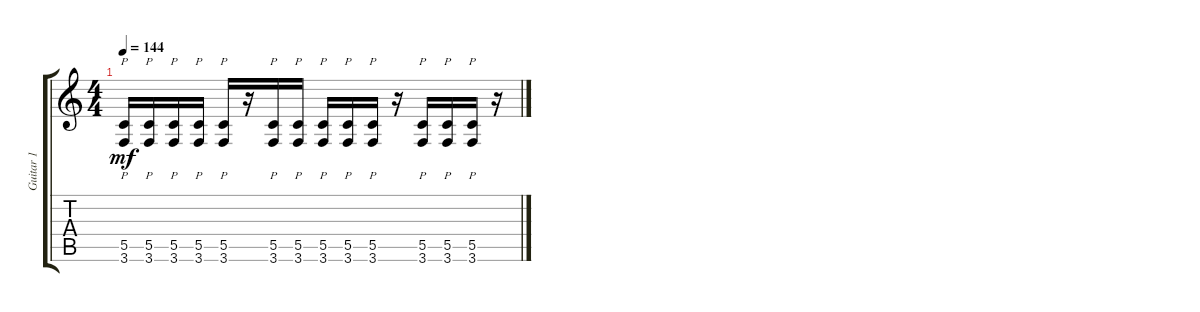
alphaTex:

\track ("Guitar 1" "Guitar 1") {instrument distortionguitar}
\staff {score tabs}
\tuning (D4 A3 F3 C3 G2 D2) {hide}
\ts (4 4)
\tempo 144
\clef g2
\ks c
(5.5 3.6).16{p dy mf} (5.5 3.6).16{p} (5.5 3.6).16{p} (5.5 3.6).16{p} (5.5 3.6).16{p} r.16 (5.5 3.6).16{p} (5.5 3.6).16{p} (5.5 3.6).16{p} (5.5 3.6).16{p} (5.5 3.6).16{p} r.16 (5.5 3.6).16{p} (5.5 3.6).16{p} (5.5 3.6).16{p} r.16
